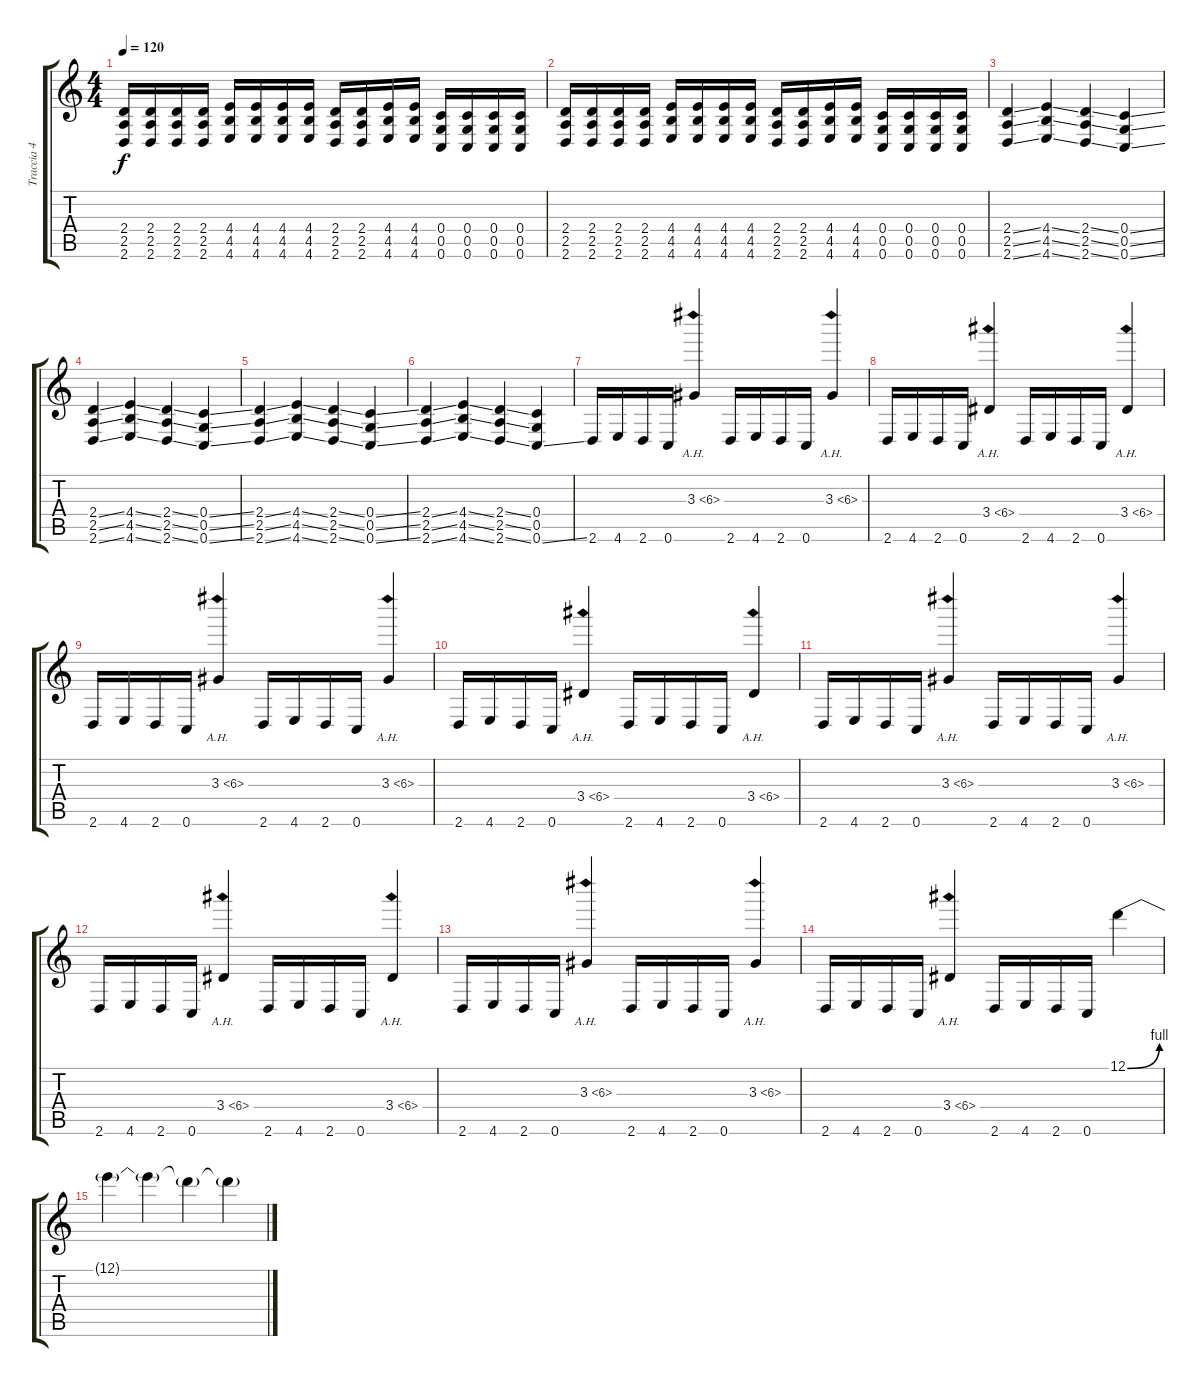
\track ("Traccia 4" "Traccia 4") {instrument overdrivenguitar}
\staff {score tabs}
\tuning (D4 A3 F3 C3 G2 C2) {hide}
\ts (4 4)
\tempo 120
\clef g2
\ks c
(2.4 2.5 2.6).16{dy f} (2.4 2.5 2.6).16 (2.4 2.5 2.6).16 (2.4 2.5 2.6).16 (4.4 4.5 4.6).16 (4.4 4.5 4.6).16 (4.4 4.5 4.6).16 (4.4 4.5 4.6).16 (2.4 2.5 2.6).16 (2.4 2.5 2.6).16 (4.4 4.5 4.6).16 (4.4 4.5 4.6).16 (0.4 0.5 0.6).16 (0.4 0.5 0.6).16 (0.4 0.5 0.6).16 (0.4 0.5 0.6).16 |
(2.4 2.5 2.6).16 (2.4 2.5 2.6).16 (2.4 2.5 2.6).16 (2.4 2.5 2.6).16 (4.4 4.5 4.6).16 (4.4 4.5 4.6).16 (4.4 4.5 4.6).16 (4.4 4.5 4.6).16 (2.4 2.5 2.6).16 (2.4 2.5 2.6).16 (4.4 4.5 4.6).16 (4.4 4.5 4.6).16 (0.4 0.5 0.6).16 (0.4 0.5 0.6).16 (0.4 0.5 0.6).16 (0.4 0.5 0.6).16 |
(2.4{ss} 2.5{ss} 2.6{ss}).4 (4.4{ss} 4.5{ss} 4.6{ss}).4 (2.4{ss} 2.5{ss} 2.6{ss}).4 (0.4{ss} 0.5{ss} 0.6{ss}).4 |
(2.4{ss} 2.5{ss} 2.6{ss}).4 (4.4{ss} 4.5{ss} 4.6{ss}).4 (2.4{ss} 2.5{ss} 2.6{ss}).4 (0.4{ss} 0.5{ss} 0.6{ss}).4 |
(2.4{ss} 2.5{ss} 2.6{ss}).4 (4.4{ss} 4.5{ss} 4.6{ss}).4 (2.4{ss} 2.5{ss} 2.6{ss}).4 (0.4{ss} 0.5{ss} 0.6{ss}).4 |
(2.4{ss} 2.5{ss} 2.6{ss}).4 (4.4{ss} 4.5{ss} 4.6{ss}).4 (2.4{ss} 2.5{ss} 2.6{ss}).4 (0.4 0.5 0.6{ss}).4 |
2.6.16 4.6.16 2.6.16 0.6.16 3.3{ah 3}.4 2.6.16 4.6.16 2.6.16 0.6.16 3.3{ah 3}.4 |
2.6.16 4.6.16 2.6.16 0.6.16 3.4{ah 3}.4 2.6.16 4.6.16 2.6.16 0.6.16 3.4{ah 3}.4 |
2.6.16 4.6.16 2.6.16 0.6.16 3.3{ah 3}.4 2.6.16 4.6.16 2.6.16 0.6.16 3.3{ah 3}.4 |
2.6.16 4.6.16 2.6.16 0.6.16 3.4{ah 3}.4 2.6.16 4.6.16 2.6.16 0.6.16 3.4{ah 3}.4 |
2.6.16 4.6.16 2.6.16 0.6.16 3.3{ah 3}.4 2.6.16 4.6.16 2.6.16 0.6.16 3.3{ah 3}.4 |
2.6.16 4.6.16 2.6.16 0.6.16 3.4{ah 3}.4 2.6.16 4.6.16 2.6.16 0.6.16 3.4{ah 3}.4 |
2.6.16 4.6.16 2.6.16 0.6.16 3.3{ah 3}.4 2.6.16 4.6.16 2.6.16 0.6.16 3.3{ah 3}.4 |
2.6.16 4.6.16 2.6.16 0.6.16 3.4{ah 3}.4 2.6.16 4.6.16 2.6.16 0.6.16 12.1{be (bend 0 0 60 4)}.4 |
12.1{t}.4 12.1{t}.4 12.1{t}.4 12.1{t}.4
